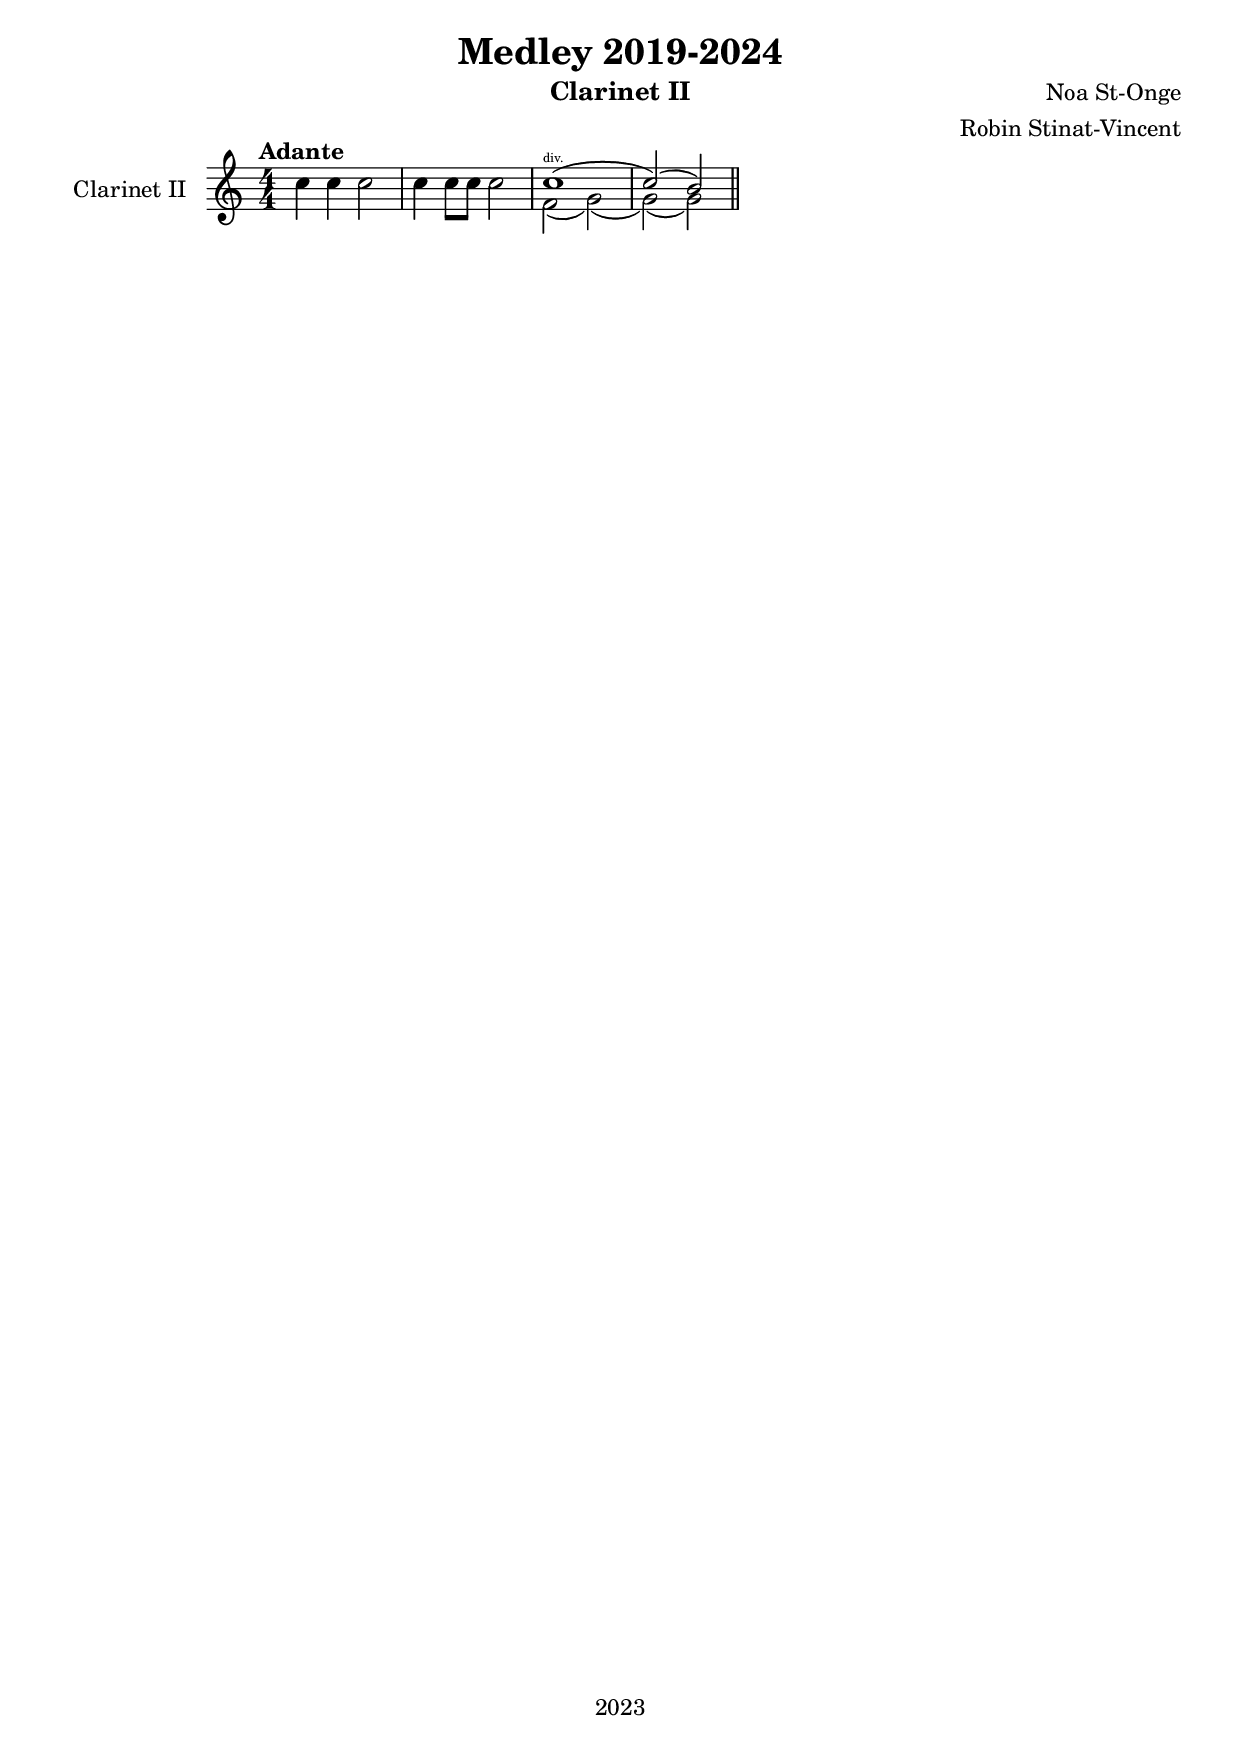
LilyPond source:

clarII_COTNT = \relative c'' {
  c4 c4 c2
  c4 c8 c8 c2
  <<
    {
      c1^\finger \markup \text "div."
      (c2) (b2)
    } \\
    {
      f2 (g2)
      (g2) (g2)
    }
  >>
}

scoreAClarinetII = \relative c'' {
  \transposition bes
  \key c \major
  \numericTimeSignature
  \time 4/4
  \tempo "Adante"
  \clarII_COTNT

  \section
}

scoreAClarinetIIPart = \new Staff \with {
  instrumentName = "Clarinet II"
  shortInstrumentName = "Cl. II"
  midiInstrument = "clarinet"
} \scoreAClarinetII

\book {
  \bookOutputName "Clarinet II"
  \header {
    title = "Medley 2019-2024"
    composer = "Noa St-Onge"
    arranger = "Robin Stinat-Vincent"
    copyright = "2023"
    instrument = "Clarinet II"
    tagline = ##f
  }
  \score {
    <<
      \scoreAClarinetIIPart
    >>
    \layout {
      indent = 25
      short-indent = 20
    }

    \midi {
      \tempo 4=92
    }
  }
}
